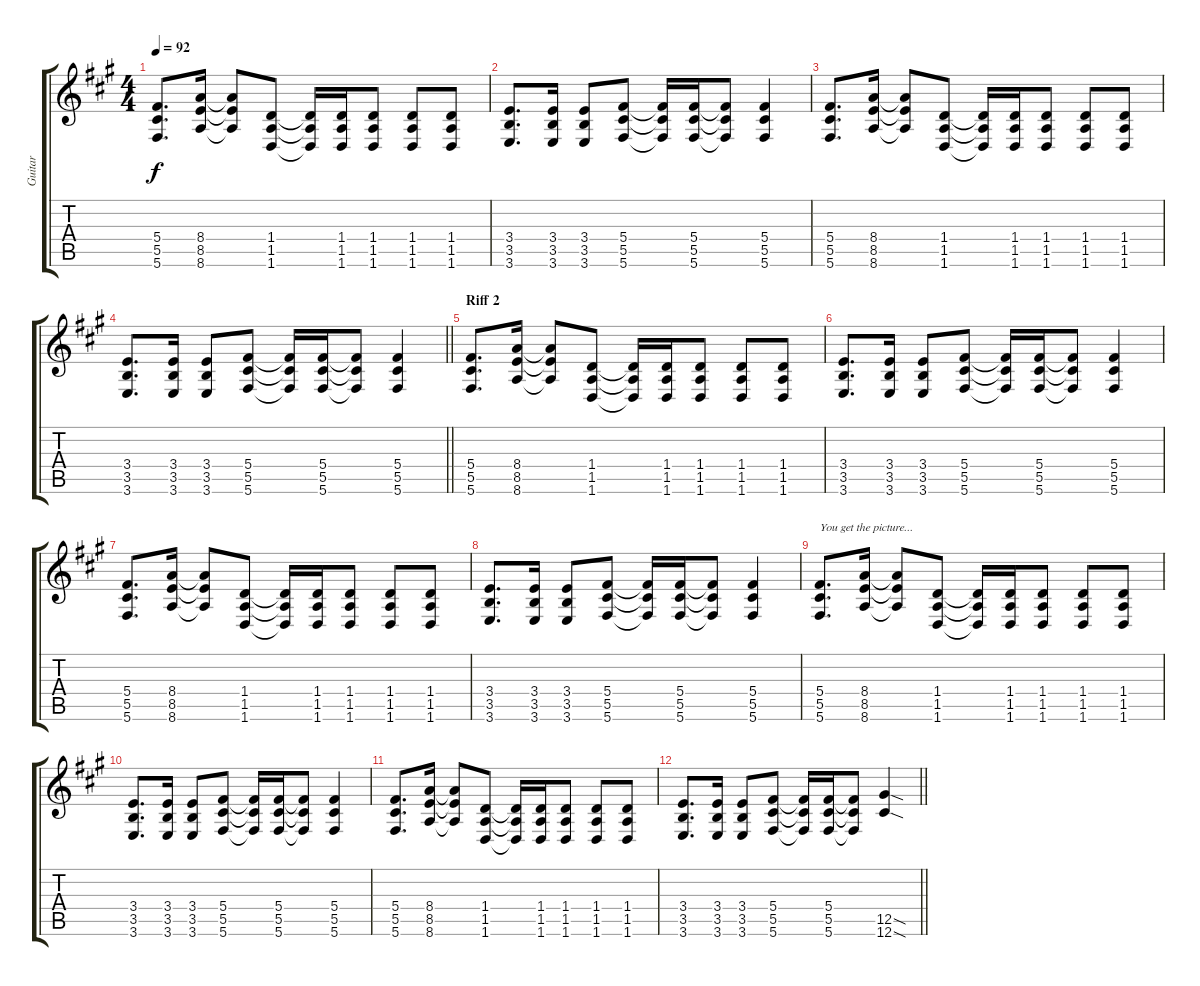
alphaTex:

\track ("Guitar" "Guitar") {instrument distortionguitar}
\staff {score tabs}
\tuning (Eb4 Bb3 Gb3 Db3 Ab2 Db2) {hide}
\ts (4 4)
\tempo 92
\clef g2
\ks a
(5.4 5.5 5.6).8{d dy f} (8.4 8.5 8.6).16 (8.4{t} 8.5{t} 8.6{t}).8 (1.4 1.5 1.6).8 (1.4{t} 1.5{t} 1.6{t}).16 (1.4 1.5 1.6).16 (1.4 1.5 1.6).8 (1.4 1.5 1.6).8 (1.4 1.5 1.6).8 |
(3.4 3.5 3.6).8{d} (3.4 3.5 3.6).16 (3.4 3.5 3.6).8 (5.4 5.5 5.6).8 (5.4{t} 5.5{t} 5.6{t}).16 (5.4 5.5 5.6).16 (5.4{t} 5.5{t} 5.6{t}).8 (5.4 5.5 5.6).4 |
(5.4 5.5 5.6).8{d} (8.4 8.5 8.6).16 (8.4{t} 8.5{t} 8.6{t}).8 (1.4 1.5 1.6).8 (1.4{t} 1.5{t} 1.6{t}).16 (1.4 1.5 1.6).16 (1.4 1.5 1.6).8 (1.4 1.5 1.6).8 (1.4 1.5 1.6).8 |
\barLineRight lightlight
(3.4 3.5 3.6).8{d} (3.4 3.5 3.6).16 (3.4 3.5 3.6).8 (5.4 5.5 5.6).8 (5.4{t} 5.5{t} 5.6{t}).16 (5.4 5.5 5.6).16 (5.4{t} 5.5{t} 5.6{t}).8 (5.4 5.5 5.6).4 |
\section ("" "Riff 2")
(5.4 5.5 5.6).8{d} (8.4 8.5 8.6).16 (8.4{t} 8.5{t} 8.6{t}).8 (1.4 1.5 1.6).8 (1.4{t} 1.5{t} 1.6{t}).16 (1.4 1.5 1.6).16 (1.4 1.5 1.6).8 (1.4 1.5 1.6).8 (1.4 1.5 1.6).8 |
(3.4 3.5 3.6).8{d} (3.4 3.5 3.6).16 (3.4 3.5 3.6).8 (5.4 5.5 5.6).8 (5.4{t} 5.5{t} 5.6{t}).16 (5.4 5.5 5.6).16 (5.4{t} 5.5{t} 5.6{t}).8 (5.4 5.5 5.6).4 |
(5.4 5.5 5.6).8{d} (8.4 8.5 8.6).16 (8.4{t} 8.5{t} 8.6{t}).8 (1.4 1.5 1.6).8 (1.4{t} 1.5{t} 1.6{t}).16 (1.4 1.5 1.6).16 (1.4 1.5 1.6).8 (1.4 1.5 1.6).8 (1.4 1.5 1.6).8 |
(3.4 3.5 3.6).8{d} (3.4 3.5 3.6).16 (3.4 3.5 3.6).8 (5.4 5.5 5.6).8 (5.4{t} 5.5{t} 5.6{t}).16 (5.4 5.5 5.6).16 (5.4{t} 5.5{t} 5.6{t}).8 (5.4 5.5 5.6).4 |
(5.4 5.5 5.6).8{d txt "You get the picture..." volume 0} (8.4 8.5 8.6).16 (8.4{t} 8.5{t} 8.6{t}).8 (1.4 1.5 1.6).8 (1.4{t} 1.5{t} 1.6{t}).16 (1.4 1.5 1.6).16 (1.4 1.5 1.6).8 (1.4 1.5 1.6).8 (1.4 1.5 1.6).8 |
(3.4 3.5 3.6).8{d} (3.4 3.5 3.6).16 (3.4 3.5 3.6).8 (5.4 5.5 5.6).8 (5.4{t} 5.5{t} 5.6{t}).16 (5.4 5.5 5.6).16 (5.4{t} 5.5{t} 5.6{t}).8 (5.4 5.5 5.6).4 |
(5.4 5.5 5.6).8{d} (8.4 8.5 8.6).16 (8.4{t} 8.5{t} 8.6{t}).8 (1.4 1.5 1.6).8 (1.4{t} 1.5{t} 1.6{t}).16 (1.4 1.5 1.6).16 (1.4 1.5 1.6).8 (1.4 1.5 1.6).8 (1.4 1.5 1.6).8 |
\barLineRight lightlight
(3.4 3.5 3.6).8{d} (3.4 3.5 3.6).16 (3.4 3.5 3.6).8 (5.4 5.5 5.6).8 (5.4{t} 5.5{t} 5.6{t}).16 (5.4 5.5 5.6).16 (5.4{t} 5.5{t} 5.6{t}).8 (12.5{sod} 12.6{sod}).4
